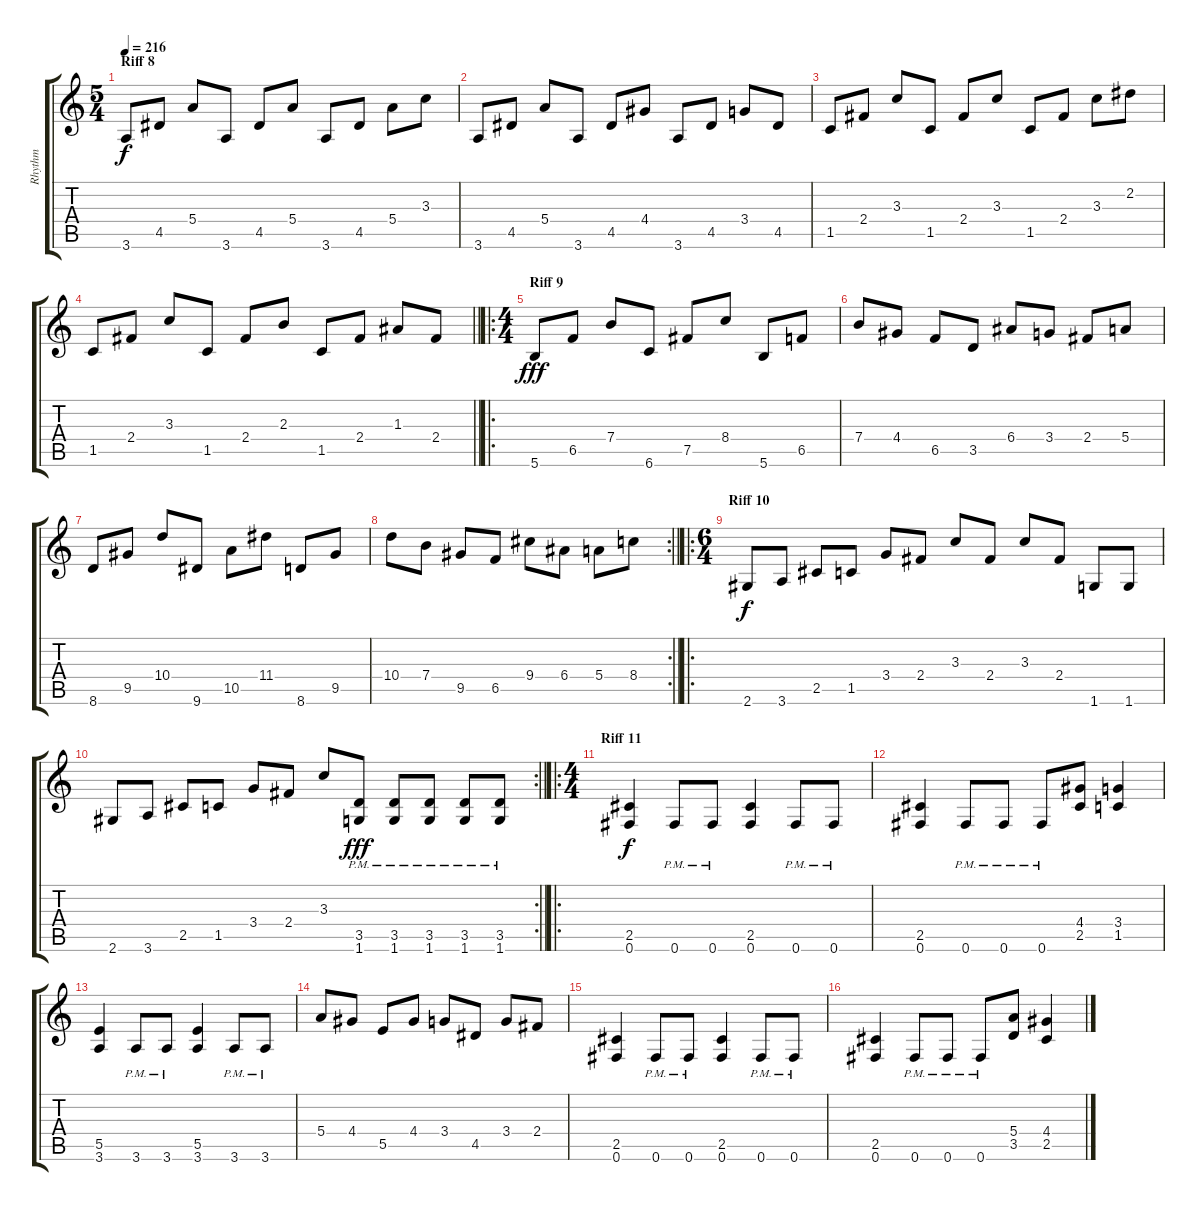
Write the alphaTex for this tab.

\track ("Rhythm" "Rhythm") {instrument distortionguitar}
\staff {score tabs}
\tuning (Gb4 Db4 A3 E3 B2 Gb2) {hide}
\ts (5 4)
\section ("" "Riff 8")
\tempo 216
\clef g2
\ks c
3.6.8{dy f} 4.5.8 5.4.8 3.6.8 4.5.8 5.4.8 3.6.8 4.5.8 5.4.8 3.3.8 |
3.6.8 4.5.8 5.4.8 3.6.8 4.5.8 4.4.8 3.6.8 4.5.8 3.4.8 4.5.8 |
1.5.8 2.4.8 3.3.8 1.5.8 2.4.8 3.3.8 1.5.8 2.4.8 3.3.8 2.2.8 |
\barLineRight lightlight
1.5.8 2.4.8 3.3.8 1.5.8 2.4.8 2.3.8 1.5.8 2.4.8 1.3.8 2.4.8 |
\ro
\ts (4 4)
\section ("" "Riff 9")
5.6.8{dy fff} 6.5.8 7.4.8 6.6.8 7.5.8 8.4.8 5.6.8 6.5.8 |
7.4.8 4.4.8 6.5.8 3.5.8 6.4.8 3.4.8 2.4.8 5.4.8 |
8.6.8 9.5.8 10.4.8 9.6.8 10.5.8 11.4.8 8.6.8 9.5.8 |
\rc 2
\barLineRight lightlight
10.4.8 7.4.8 9.5.8 6.5.8 9.4.8 6.4.8 5.4.8 8.4.8 |
\ro
\ts (6 4)
\section ("" "Riff 10")
2.6.8{dy f} 3.6.8 2.5.8 1.5.8 3.4.8 2.4.8 3.3.8 2.4.8 3.3.8 2.4.8 1.6.8 1.6.8 |
\rc 2
\barLineRight lightlight
2.6.8 3.6.8 2.5.8 1.5.8 3.4.8 2.4.8 3.3.8 (3.5{pm} 1.6{pm}).8{dy fff} (3.5{pm} 1.6{pm}).8 (3.5{pm} 1.6{pm}).8 (3.5{pm} 1.6{pm}).8 (3.5{pm} 1.6{pm}).8 |
\ro
\ts (4 4)
\section ("" "Riff 11")
(2.5 0.6).4{dy f} 0.6{pm}.8 0.6{pm}.8 (2.5 0.6).4 0.6{pm}.8 0.6{pm}.8 |
(2.5 0.6).4 0.6{pm}.8 0.6{pm}.8 0.6{pm}.8 (4.4 2.5).8 (3.4 1.5).4 |
(5.5 3.6).4 3.6{pm}.8 3.6{pm}.8 (5.5 3.6).4 3.6{pm}.8 3.6{pm}.8 |
5.4.8 4.4.8 5.5.8 4.4.8 3.4.8 4.5.8 3.4.8 2.4.8 |
(2.5 0.6).4 0.6{pm}.8 0.6{pm}.8 (2.5 0.6).4 0.6{pm}.8 0.6{pm}.8 |
(2.5 0.6).4 0.6{pm}.8 0.6{pm}.8 0.6{pm}.8 (5.4 3.5).8 (4.4 2.5).4
